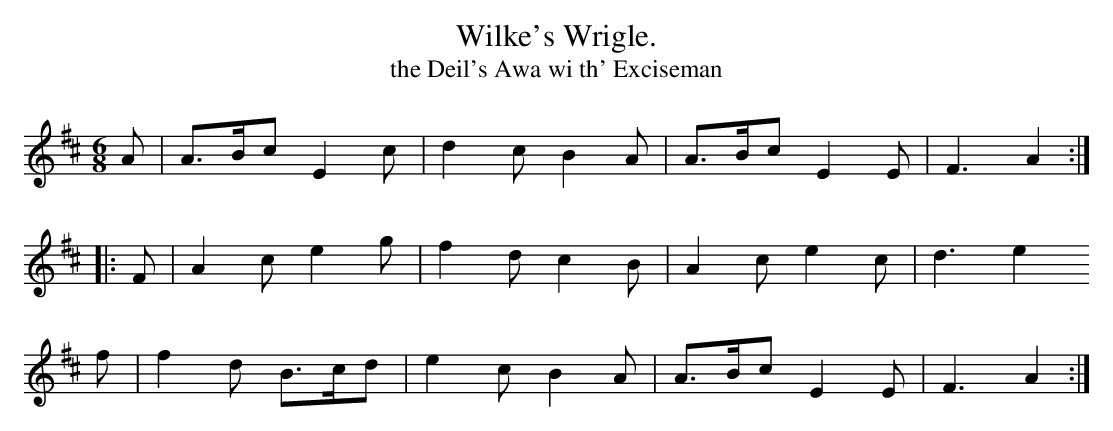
X:1
T:Wilke's Wrigle.
T:the Deil's Awa wi th' Exciseman
M:6/8
L:1/8
K:AMix
A|A>Bc E2c |d2c B2A|A>Bc E2E|F3 A2:|
|:F|A2c  e2g |f2d c2B|A2c  e2c|d3 e2
f|f2d  B>cd|e2c B2A|A>Bc E2E|F3 A2:|
